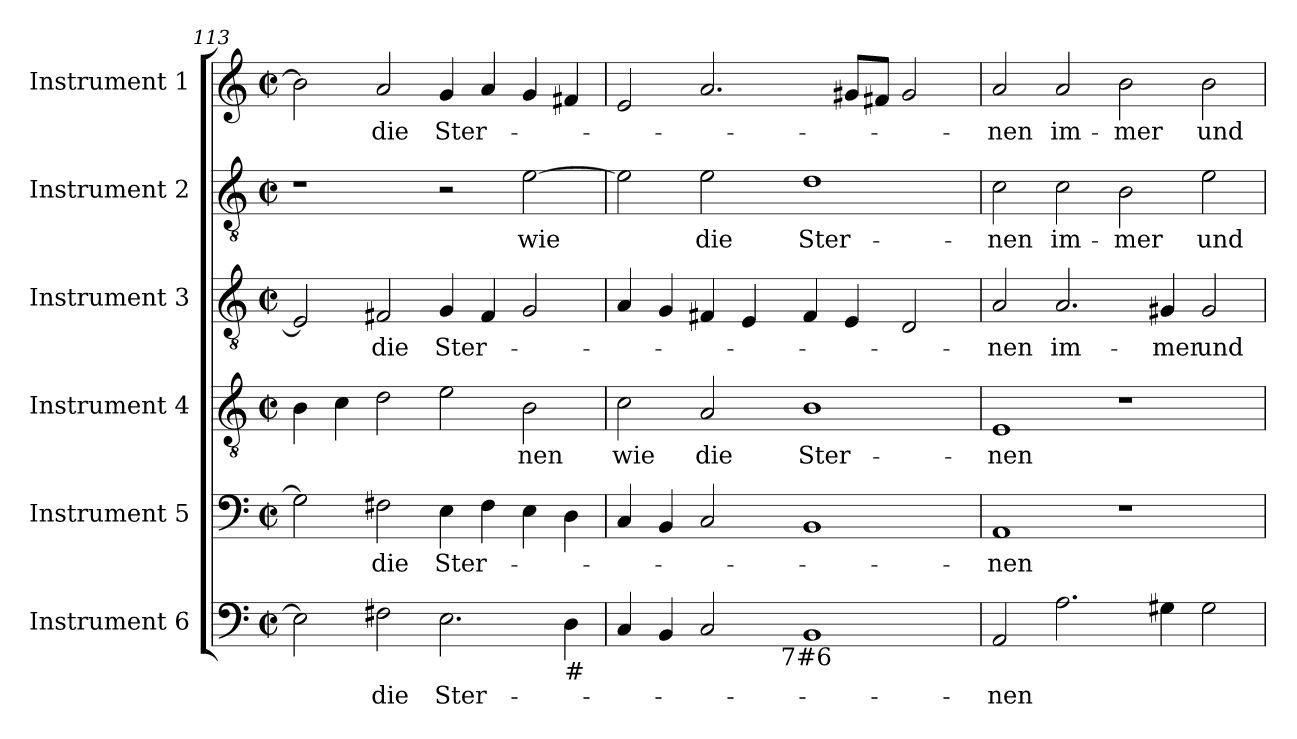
**kern	**text	**kern	**text	**kern	**text	**kern	**text	**kern	**text	**kern	**text
*part6	*part6	*part5	*part5	*part4	*part4	*part3	*part3	*part2	*part2	*part1	*part1
*staff6	*staff6	*staff5	*staff5	*staff4	*staff4	*staff3	*staff3	*staff2	*staff2	*staff1	*staff1
*I"Instrument 6	*	*I"Instrument 5	*	*I"Instrument 4	*	*I"Instrument 3	*	*I"Instrument 2	*	*I"Instrument 1	*
*clefF4	*	*clefF4	*	*clefGv2	*	*clefGv2	*	*clefGv2	*	*clefG2	*
*M2/2	*	*M2/2	*	*M2/2	*	*M2/2	*	*M2/2	*	*M2/2	*
*met(c|)	*	*met(c|)	*	*met(c|)	*	*met(c|)	*	*met(c|)	*	*met(c|)	*
=113	=113	=113	=113	=113	=113	=113	=113	=113	=113	=113	=113
2E\]	.	2G\]	.	4B\	.	2E/]	.	1r	.	2b\]	.
.	.	.	.	4c\	.	.	.	.	.	.	.
!	!LO:LY:a:cj	!	!LO:LY:b:cj	!	!	!	!LO:LY:b:cj	!	!	!	!LO:LY:b:cj
2F#X\	die	2F#X\	die	2d\	.	2F#X/	die	.	.	2a/	die
!	!LO:LY:a:cj	!	!LO:LY:b:cj	!	!	!	!LO:LY:b:cj	!	!	!	!LO:LY:b:cj
2.E\	Ster-	4E\	Ster-	2e\	.	4G/	Ster-	2r	.	4g/	Ster-
.	.	4F#\	.	.	.	4F#/	.	.	.	4a/	.
!	!	!	!	!	!LO:LY:b:cj	!	!	!	!LO:LY:b:cj	!	!
.	.	4E\	.	2B\	-nen	2G/	.	[>2e\	wie	4g/	.
!LO:TX:b:t=#	!	!	!	!	!	!	!	!	!	!	!
4D\	.	4D\	.	.	.	.	.	.	.	4f#X/	.
=114	=114	=114	=114	=114	=114	=114	=114	=114	=114	=114	=114
!	!	!	!	!	!LO:LY:b:cj	!	!	!	!	!	!
*^	*	*	*	*	*	*	*	*	*	*	*
4C</	2ryy	.	4C/	.	2c\	wie	4A/	.	2e\]	.	2e/	.
4BB/	.	.	4BB/	.	.	.	4G/	.	.	.	.	.
!	!	!	!	!	!	!LO:LY:b:cj	!	!	!	!LO:LY:b:cj	!	!
2C</	4ryy	.	2C/	.	2A/	die	4F#X/	.	2e\	die	2.a/	.
.	8ryy	.	.	.	.	.	4E/	.	.	.	.	.
.	32ryy	.	.	.	.	.	.	.	.	.	.	.
!	!LO:TX:b:t=7#6	!	!	!	!	!	!	!	!	!	!	!
.	1ryy	.	.	.	.	.	.	.	.	.	.	.
!	!	!	!	!	!	!LO:LY:b:cj	!	!	!	!LO:LY:b:cj	!	!
1BB	.	.	1BB	.	1B	Ster-	4F#/	.	1d	Ster-	.	.
.	.	.	.	.	.	.	4E/	.	.	.	8g#X/L	.
.	.	.	.	.	.	.	.	.	.	.	8f#X/J	.
.	.	.	.	.	.	.	2D/	.	.	.	2g#/	.
.	16.ryy	.	.	.	.	.	.	.	.	.	.	.
!!LO:LB:g=z
=115	=115	=115	=115	=115	=115	=115	=115	=115	=115	=115	=115	=115
!	!	!LO:LY:a:cj	!	!LO:LY:b:cj	!	!LO:LY:b:cj	!	!LO:LY:b:cj	!	!LO:LY:b:cj	!	!LO:LY:b:cj
*v	*v	*	*	*	*	*	*	*	*	*	*	*
2AA/	-nen	1AA	-nen	1E	-nen	2A/	-nen	2c\	-nen	2a/	-nen
!	!	!	!	!	!	!	!LO:LY:b:cj	!	!LO:LY:b:cj	!	!LO:LY:b:cj
2.A\	.	.	.	.	.	2.A/	im-	2c\	im-	2a/	im-
!	!	!	!	!	!	!	!	!	!LO:LY:b:cj	!	!LO:LY:b:cj
.	.	1r	.	1r	.	.	.	2B\	-mer	2b\	-mer
!	!	!	!	!	!	!	!LO:LY:b:cj	!	!	!	!
4G#X<\	.	.	.	.	.	4G#X/	-mer	.	.	.	.
!	!	!	!	!	!	!	!LO:LY:b:cj	!	!LO:LY:b:cj	!	!LO:LY:b:cj
2G#\	.	.	.	.	.	2G#/	und	2e\	und	2b\	und
=	=	=	=	=	=	=	=	=	=	=	=
*-	*-	*-	*-	*-	*-	*-	*-	*-	*-	*-	*-
